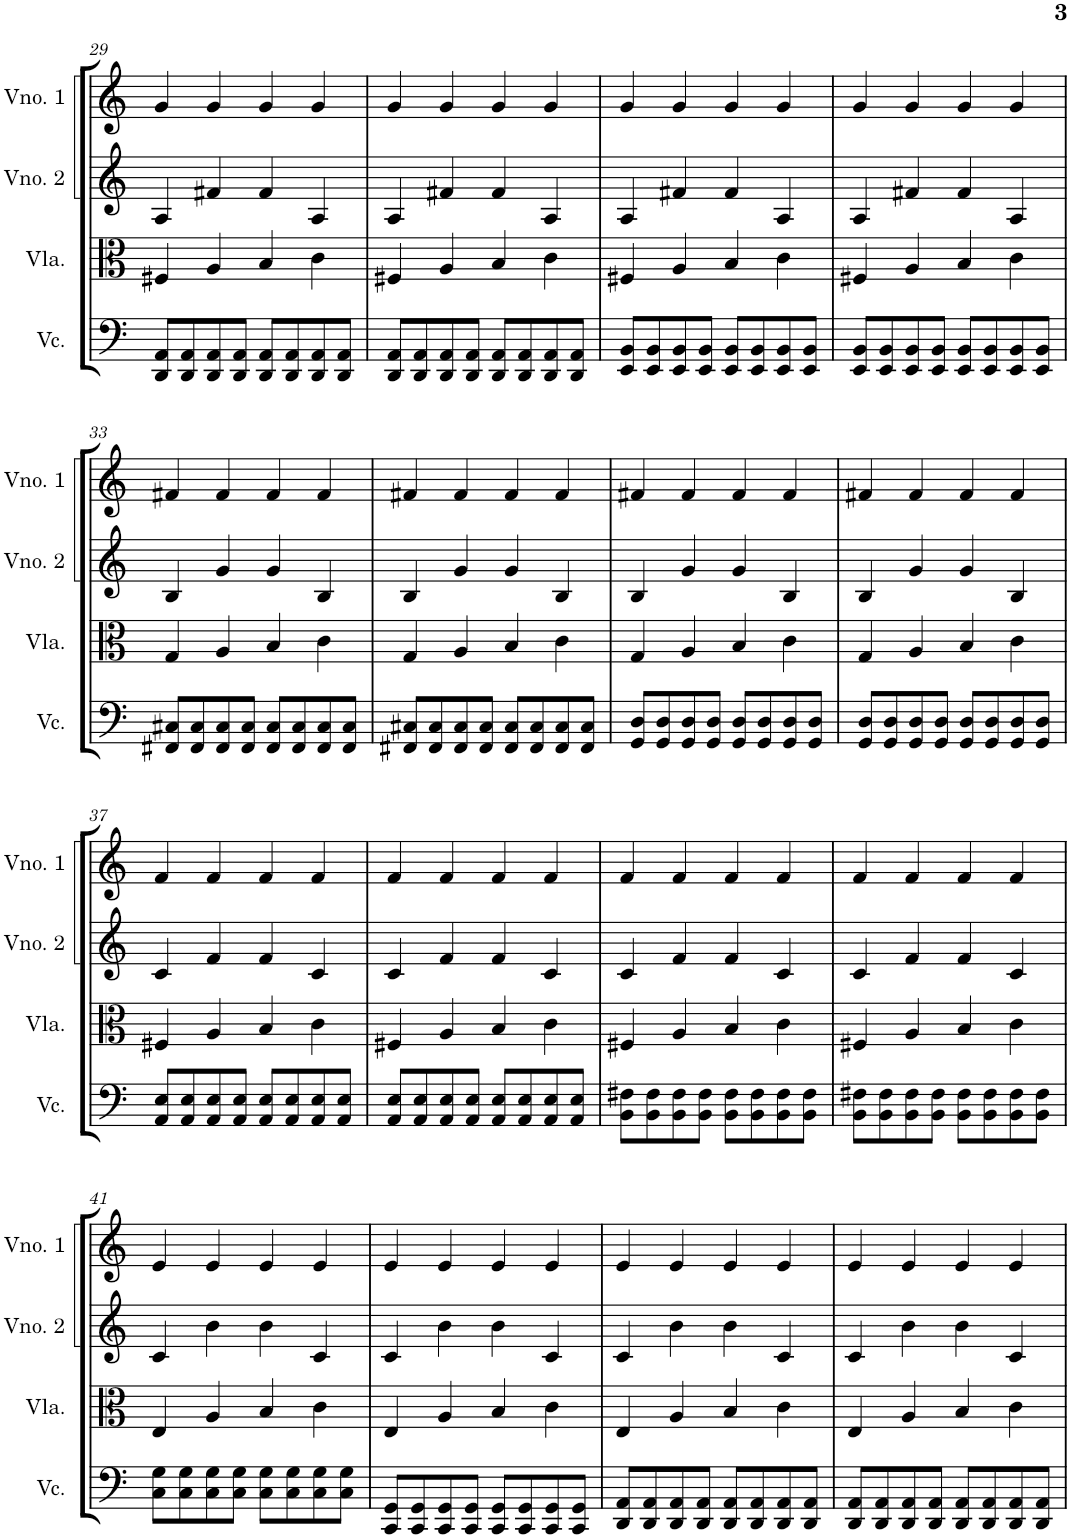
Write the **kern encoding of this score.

**kern	**kern	**kern	**kern
*part4	*part3	*part2	*part1
*staff4	*staff3	*staff2	*staff1
*I"Violoncelo	*I"Viola	*I"Violino 2	*I"Violino 1
*I'Vc.	*I'Vla.	*I'Vno. 2	*I'Vno. 1
!!LO:PB:g=z
*clefF4	*clefC3	*clefG2	*clefG2
*k[]	*k[]	*k[]	*k[]
*M4/4	*M4/4	*M4/4	*M4/4
=29	=29	=29	=29
8DD/ 8AA/L	4F#X/	4A/	4g/
8DD/ 8AA/	.	.	.
8DD/ 8AA/	4A/	4f#X/	4g/
8DD/ 8AA/J	.	.	.
8DD/ 8AA/L	4B/	4f#/	4g/
8DD/ 8AA/	.	.	.
8DD/ 8AA/	4c\	4A/	4g/
8DD/ 8AA/J	.	.	.
=30	=30	=30	=30
8DD/ 8AA/L	4F#X/	4A/	4g/
8DD/ 8AA/	.	.	.
8DD/ 8AA/	4A/	4f#X/	4g/
8DD/ 8AA/J	.	.	.
8DD/ 8AA/L	4B/	4f#/	4g/
8DD/ 8AA/	.	.	.
8DD/ 8AA/	4c\	4A/	4g/
8DD/ 8AA/J	.	.	.
=31	=31	=31	=31
8EE/ 8BB/L	4F#X/	4A/	4g/
8EE/ 8BB/	.	.	.
8EE/ 8BB/	4A/	4f#X/	4g/
8EE/ 8BB/J	.	.	.
8EE/ 8BB/L	4B/	4f#/	4g/
8EE/ 8BB/	.	.	.
8EE/ 8BB/	4c\	4A/	4g/
8EE/ 8BB/J	.	.	.
=32	=32	=32	=32
8EE/ 8BB/L	4F#X/	4A/	4g/
8EE/ 8BB/	.	.	.
8EE/ 8BB/	4A/	4f#X/	4g/
8EE/ 8BB/J	.	.	.
8EE/ 8BB/L	4B/	4f#/	4g/
8EE/ 8BB/	.	.	.
8EE/ 8BB/	4c\	4A/	4g/
8EE/ 8BB/J	.	.	.
!!LO:LB:g=z
=33	=33	=33	=33
8FF#X/ 8C#X/L	4G/	4B/	4f#X/
8FF#/ 8C#/	.	.	.
8FF#/ 8C#/	4A/	4g/	4f#/
8FF#/ 8C#/J	.	.	.
8FF#/ 8C#/L	4B/	4g/	4f#/
8FF#/ 8C#/	.	.	.
8FF#/ 8C#/	4c\	4B/	4f#/
8FF#/ 8C#/J	.	.	.
=34	=34	=34	=34
8FF#X/ 8C#X/L	4G/	4B/	4f#X/
8FF#/ 8C#/	.	.	.
8FF#/ 8C#/	4A/	4g/	4f#/
8FF#/ 8C#/J	.	.	.
8FF#/ 8C#/L	4B/	4g/	4f#/
8FF#/ 8C#/	.	.	.
8FF#/ 8C#/	4c\	4B/	4f#/
8FF#/ 8C#/J	.	.	.
=35	=35	=35	=35
8GG/ 8D/L	4G/	4B/	4f#X/
8GG/ 8D/	.	.	.
8GG/ 8D/	4A/	4g/	4f#/
8GG/ 8D/J	.	.	.
8GG/ 8D/L	4B/	4g/	4f#/
8GG/ 8D/	.	.	.
8GG/ 8D/	4c\	4B/	4f#/
8GG/ 8D/J	.	.	.
=36	=36	=36	=36
8GG/ 8D/L	4G/	4B/	4f#X/
8GG/ 8D/	.	.	.
8GG/ 8D/	4A/	4g/	4f#/
8GG/ 8D/J	.	.	.
8GG/ 8D/L	4B/	4g/	4f#/
8GG/ 8D/	.	.	.
8GG/ 8D/	4c\	4B/	4f#/
8GG/ 8D/J	.	.	.
!!LO:LB:g=z
=37	=37	=37	=37
8AA/ 8E/L	4F#X/	4c/	4f/
8AA/ 8E/	.	.	.
8AA/ 8E/	4A/	4f/	4f/
8AA/ 8E/J	.	.	.
8AA/ 8E/L	4B/	4f/	4f/
8AA/ 8E/	.	.	.
8AA/ 8E/	4c\	4c/	4f/
8AA/ 8E/J	.	.	.
=38	=38	=38	=38
8AA/ 8E/L	4F#X/	4c/	4f/
8AA/ 8E/	.	.	.
8AA/ 8E/	4A/	4f/	4f/
8AA/ 8E/J	.	.	.
8AA/ 8E/L	4B/	4f/	4f/
8AA/ 8E/	.	.	.
8AA/ 8E/	4c\	4c/	4f/
8AA/ 8E/J	.	.	.
=39	=39	=39	=39
8BB\ 8F#X\L	4F#X/	4c/	4f/
8BB\ 8F#\	.	.	.
8BB\ 8F#\	4A/	4f/	4f/
8BB\ 8F#\J	.	.	.
8BB\ 8F#\L	4B/	4f/	4f/
8BB\ 8F#\	.	.	.
8BB\ 8F#\	4c\	4c/	4f/
8BB\ 8F#\J	.	.	.
=40	=40	=40	=40
8BB\ 8F#X\L	4F#X/	4c/	4f/
8BB\ 8F#\	.	.	.
8BB\ 8F#\	4A/	4f/	4f/
8BB\ 8F#\J	.	.	.
8BB\ 8F#\L	4B/	4f/	4f/
8BB\ 8F#\	.	.	.
8BB\ 8F#\	4c\	4c/	4f/
8BB\ 8F#\J	.	.	.
!!LO:LB:g=z
=41	=41	=41	=41
8C\ 8G\L	4E/	4c/	4e/
8C\ 8G\	.	.	.
8C\ 8G\	4A/	4b\	4e/
8C\ 8G\J	.	.	.
8C\ 8G\L	4B/	4b\	4e/
8C\ 8G\	.	.	.
8C\ 8G\	4c\	4c/	4e/
8C\ 8G\J	.	.	.
=42	=42	=42	=42
8CC/ 8GG/L	4E/	4c/	4e/
8CC/ 8GG/	.	.	.
8CC/ 8GG/	4A/	4b\	4e/
8CC/ 8GG/J	.	.	.
8CC/ 8GG/L	4B/	4b\	4e/
8CC/ 8GG/	.	.	.
8CC/ 8GG/	4c\	4c/	4e/
8CC/ 8GG/J	.	.	.
=43	=43	=43	=43
8DD/ 8AA/L	4E/	4c/	4e/
8DD/ 8AA/	.	.	.
8DD/ 8AA/	4A/	4b\	4e/
8DD/ 8AA/J	.	.	.
8DD/ 8AA/L	4B/	4b\	4e/
8DD/ 8AA/	.	.	.
8DD/ 8AA/	4c\	4c/	4e/
8DD/ 8AA/J	.	.	.
=44	=44	=44	=44
8DD/ 8AA/L	4E/	4c/	4e/
8DD/ 8AA/	.	.	.
8DD/ 8AA/	4A/	4b\	4e/
8DD/ 8AA/J	.	.	.
8DD/ 8AA/L	4B/	4b\	4e/
8DD/ 8AA/	.	.	.
8DD/ 8AA/	4c\	4c/	4e/
8DD/ 8AA/J	.	.	.
=	=	=	=
*-	*-	*-	*-
